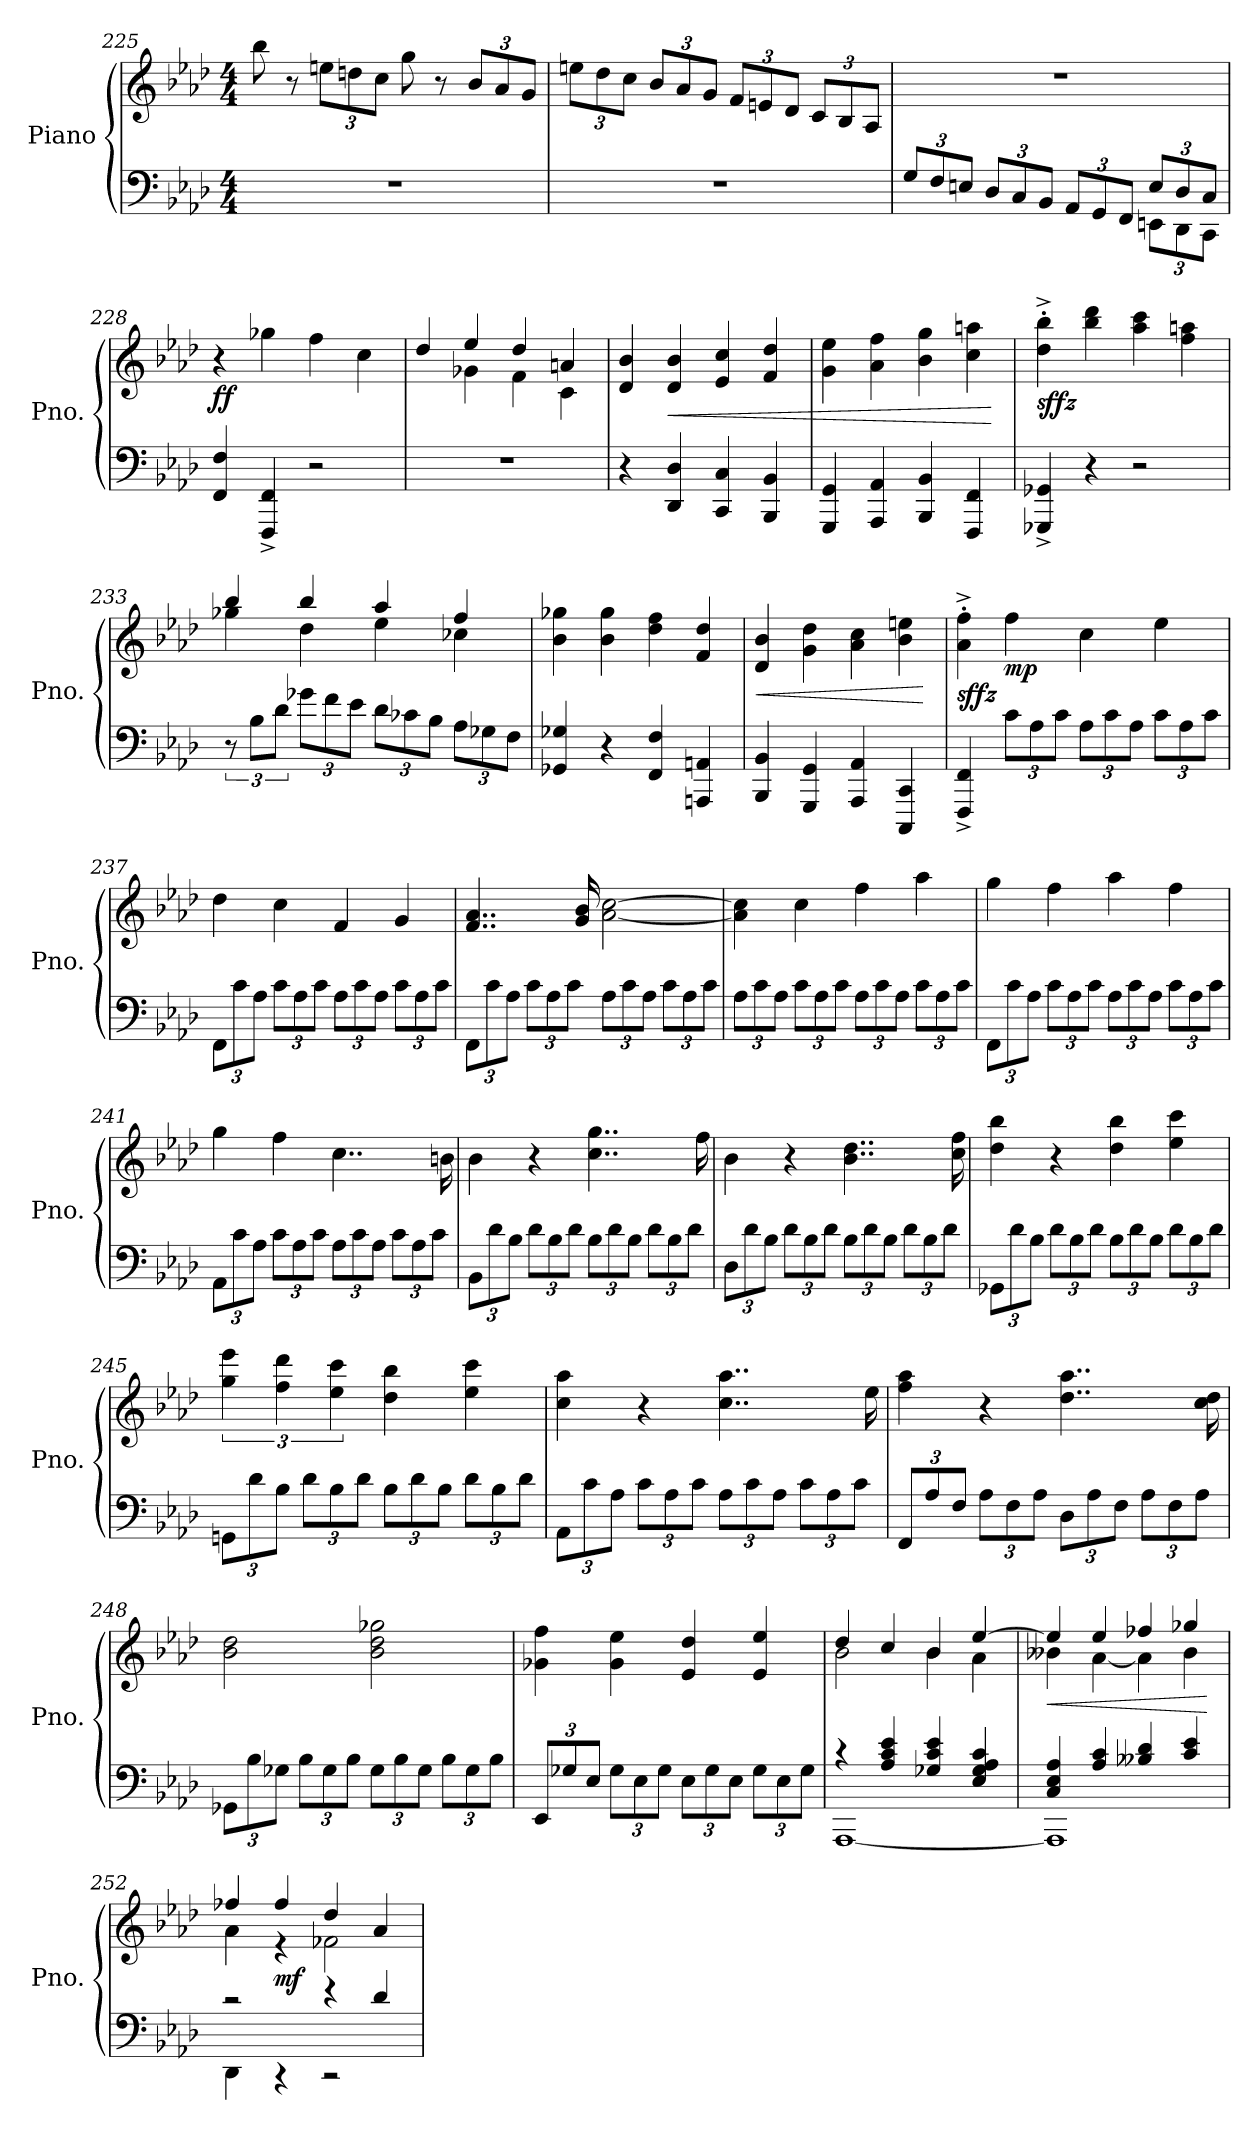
**kern	**kern	**dynam
*part1	*part1	*part1
*staff2	*staff1	*staff1/2
*I"Piano	*	*
*I'Pno.	*	*
*clefF4	*clefG2	*
*k[b-e-a-d-]	*k[b-e-a-d-]	*
*M4/4	*M4/4	*
=225	=225	=225
1r	8bb-\	.
.	8r	.
*	*Xbrackettup	*
.	12een\L	.
.	12ddn\	.
.	12cc\J	.
.	8gg\	.
.	8r	.
.	12b-/L	.
.	12a-/	.
.	12g/J	.
=226	=226	=226
1r	12een\L	.
.	12dd-\	.
.	12cc\J	.
.	12b-/L	.
.	12a-/	.
.	12g/J	.
.	12f/L	.
.	12en/	.
.	12d-/J	.
.	12c/L	.
.	12B-/	.
.	12A-/J	.
!!LO:LB:g=z
=227	=227	=227
*Xbrackettup	*	*
*^	*	*
12G/L	2.ryy	1r	.
12F/	.	.	.
12En/J	.	.	.
12D-/L	.	.	.
12C/	.	.	.
12BB-/J	.	.	.
12AA-/L	.	.	.
12GG/	.	.	.
12FF/J	.	.	.
12E/L	12EEn\L	.	.
12D-/	12DD-\	.	.
12C/J	12CC\J	.	.
=228	=228	=228	=228
!	!	!	!LO:DY:b
*v	*v	*	*
4FF/ 4F/	4r	ff
4FFF/^ 4FF/^	4gg-X\	.
2r	4ff\	.
.	4cc\	.
=229	=229	=229
*	*^	*
1r	4dd-/	4ryy	.
.	4ee-/	4g-X\	.
.	4dd-/	4f\	.
.	4an/	4c\	.
*	*v	*v	*
=230	=230	=230
4r	4d-/ 4b-/	.
!	!	!LO:HP:b
4DD-/ 4D-/	4d-/ 4b-/	<
4CC/ 4C/	4e-/ 4cc/	.
4BBB-/ 4BB-/	4f/ 4dd-/	.
=231	=231	=231
4GGG/ 4GG/	4g\ 4ee-\	.
4AAA-/ 4AA-/	4a-\ 4ff\	.
4BBB-/ 4BB-/	4b-\ 4gg\	.
4FFF/ 4FF/	4cc\ 4aan\	.
.	.	[
=232	=232	=232
!	!	!LO:DY:b
4GGG-X/^ 4GG-X/^	4dd-\'^ 4bb-\'^	sffz
4r	4bb-\ 4ddd-\	.
2r	4aa-\ 4ccc\	.
.	4ff\ 4aan\	.
!!LO:LB:g=z
=233	=233	=233
*brackettup	*	*
*	*^	*
12r	4bb-/	4gg-X\	.
12B-\L	.	.	.
12d-\J	.	.	.
*Xbrackettup	*	*	*
12g-X\L	4bb-/	4dd-\	.
12f\	.	.	.
12e-\J	.	.	.
12d-\L	4aa-/	4ee-\	.
12c-X\	.	.	.
12B-\J	.	.	.
12A-\L	4ff/	4cc-X\	.
12G-X\	.	.	.
12F\J	.	.	.
*	*v	*v	*
=234	=234	=234
4GG-X/ 4G-X/	4b-\ 4gg-X\	.
4r	4b-\ 4gg-\	.
4FF/ 4F/	4dd-\ 4ff\	.
4AAAn/ 4AAn/	4f/ 4dd-/	.
=235	=235	=235
!	!	!LO:HP:b
4BBB-/ 4BB-/	4d-/ 4b-/	<
4GGG/ 4GG/	4g\ 4dd-\	.
4AAA-/ 4AA-/	4a-\ 4cc\	.
4CCC/ 4CC/	4b-\ 4een\	.
.	.	[
=236	=236	=236
!	!	!LO:DY:b
4FFF/^ 4FF/^	4a-\'^ 4ff\'^	sffz
!	!	!LO:DY:b
12c\L	4ff\	mp
12A-\	.	.
12c\J	.	.
12A-\L	4cc\	.
12c\	.	.
12A-\J	.	.
12c\L	4ee-\	.
12A-\	.	.
12c\J	.	.
!!LO:PB:g=z
=237	=237	=237
12FF\L	4dd-\	.
12c\	.	.
12A-\J	.	.
12c\L	4cc\	.
12A-\	.	.
12c\J	.	.
12A-\L	4f/	.
12c\	.	.
12A-\J	.	.
12c\L	4g/	.
12A-\	.	.
12c\J	.	.
=238	=238	=238
12FF\L	4..f/ 4..a-/	.
12c\	.	.
12A-\J	.	.
12c\L	.	.
12A-\	.	.
12c\J	.	.
.	16g/ 16b-/	.
12A-\L	[2a-\ [2cc\	.
12c\	.	.
12A-\J	.	.
12c\L	.	.
12A-\	.	.
12c\J	.	.
=239	=239	=239
12A-\L	4a-\] 4cc\]	.
12c\	.	.
12A-\J	.	.
12c\L	4cc\	.
12A-\	.	.
12c\J	.	.
12A-\L	4ff\	.
12c\	.	.
12A-\J	.	.
12c\L	4aa-\	.
12A-\	.	.
12c\J	.	.
!!LO:LB:g=z
=240	=240	=240
12FF\L	4gg\	.
12c\	.	.
12A-\J	.	.
12c\L	4ff\	.
12A-\	.	.
12c\J	.	.
12A-\L	4aa-\	.
12c\	.	.
12A-\J	.	.
12c\L	4ff\	.
12A-\	.	.
12c\J	.	.
=241	=241	=241
12AA-\L	4gg\	.
12c\	.	.
12A-\J	.	.
12c\L	4ff\	.
12A-\	.	.
12c\J	.	.
12A-\L	4..cc\	.
12c\	.	.
12A-\J	.	.
12c\L	.	.
12A-\	.	.
12c\J	.	.
.	16bn\	.
=242	=242	=242
12BB-\L	4b-\	.
12d-\	.	.
12B-\J	.	.
12d-\L	4r	.
12B-\	.	.
12d-\J	.	.
12B-\L	4..cc\ 4..gg\	.
12d-\	.	.
12B-\J	.	.
12d-\L	.	.
12B-\	.	.
12d-\J	.	.
.	16ff\	.
!!LO:LB:g=z
=243	=243	=243
12D-\L	4b-\	.
12d-\	.	.
12B-\J	.	.
12d-\L	4r	.
12B-\	.	.
12d-\J	.	.
12B-\L	4..b-\ 4..dd-\	.
12d-\	.	.
12B-\J	.	.
12d-\L	.	.
12B-\	.	.
12d-\J	.	.
.	16cc\ 16ff\	.
=244	=244	=244
12GG-X\L	4dd-\ 4bb-\	.
12d-\	.	.
12B-\J	.	.
12d-\L	4r	.
12B-\	.	.
12d-\J	.	.
12B-\L	4dd-\ 4bb-\	.
12d-\	.	.
12B-\J	.	.
12d-\L	4ee-\ 4ccc\	.
12B-\	.	.
12d-\J	.	.
=245	=245	=245
*	*brackettup	*
12GGn\L	6gg\ 6eee-\	.
12d-\	.	.
12B-\J	6ff\ 6ddd-\	.
12d-\L	.	.
12B-\	6ee-\ 6ccc\	.
12d-\J	.	.
12B-\L	4dd-\ 4bb-\	.
12d-\	.	.
12B-\J	.	.
12d-\L	4ee-\ 4ccc\	.
12B-\	.	.
12d-\J	.	.
!!LO:LB:g=z
=246	=246	=246
12AA-\L	4cc\ 4aa-\	.
12c\	.	.
12A-\J	.	.
12c\L	4r	.
12A-\	.	.
12c\J	.	.
12A-\L	4..cc\ 4..aa-\	.
12c\	.	.
12A-\J	.	.
12c\L	.	.
12A-\	.	.
12c\J	.	.
.	16ee-\	.
=247	=247	=247
12FF/L	4ff\ 4aa-\	.
12A-/	.	.
12F/J	.	.
12A-\L	4r	.
12F\	.	.
12A-\J	.	.
12D-\L	4..dd-\ 4..aa-\	.
12A-\	.	.
12F\J	.	.
12A-\L	.	.
12F\	.	.
12A-\J	.	.
.	16cc\ 16dd-\	.
=248	=248	=248
12GG-X\L	2b-\ 2dd-\	.
12B-\	.	.
12G-X\J	.	.
12B-\L	.	.
12G-\	.	.
12B-\J	.	.
12G-\L	2b-\ 2dd-\ 2gg-X\	.
12B-\	.	.
12G-\J	.	.
12B-\L	.	.
12G-\	.	.
12B-\J	.	.
!!LO:LB:g=z
=249	=249	=249
12EE-/L	4g-X\ 4ff\	.
12G-X/	.	.
12E-/J	.	.
12G-\L	4g-\ 4ee-\	.
12E-\	.	.
12G-\J	.	.
12E-\L	4e-/ 4dd-/	.
12G-\	.	.
12E-\J	.	.
12G-\L	4e-/ 4ee-/	.
12E-\	.	.
12G-\J	.	.
=250	=250	=250
*^	*^	*
4r	[1AAA-	4dd-/	2b-\	.
4A-/ 4c/ 4e-/	.	4cc/	.	.
4G-X/ 4c/ 4e-/	.	4b-/	4b-\	.
4E-/ 4G-/ 4A-/ 4c/	.	[4ee-/	4a-\	.
=251	=251	=251	=251	=251
!	!	!	!	!LO:HP:b
4C/ 4E-/ 4A-/	1AAA-]	4ee-/]	4b--X\	<
4A-/ 4c/	.	4ee-/	[4a-\	.
4B--X/ 4d-/	.	4ff-X/	4a-\]	.
4c/ 4e-/	.	4gg-X/	4b--\	.
*v	*v	*	*	*
*	*v	*v	*
.	.	[
=252	=252	=252
*^	*^	*
!	!	!	!	!LO:DY:b
!	!	!	!	!LO:DY:n=1:b
2r	4DD-\	4ff-X/	4a-\	f sfz
!	!	!	!	!LO:DY:n=2:b
.	4r	4ff-/	4r	mf
4r	2r	4dd-/	2f-X\	.
4d-/	.	4a-/	.	.
*v	*v	*	*	*
*	*v	*v	*
=	=	=
*-	*-	*-
